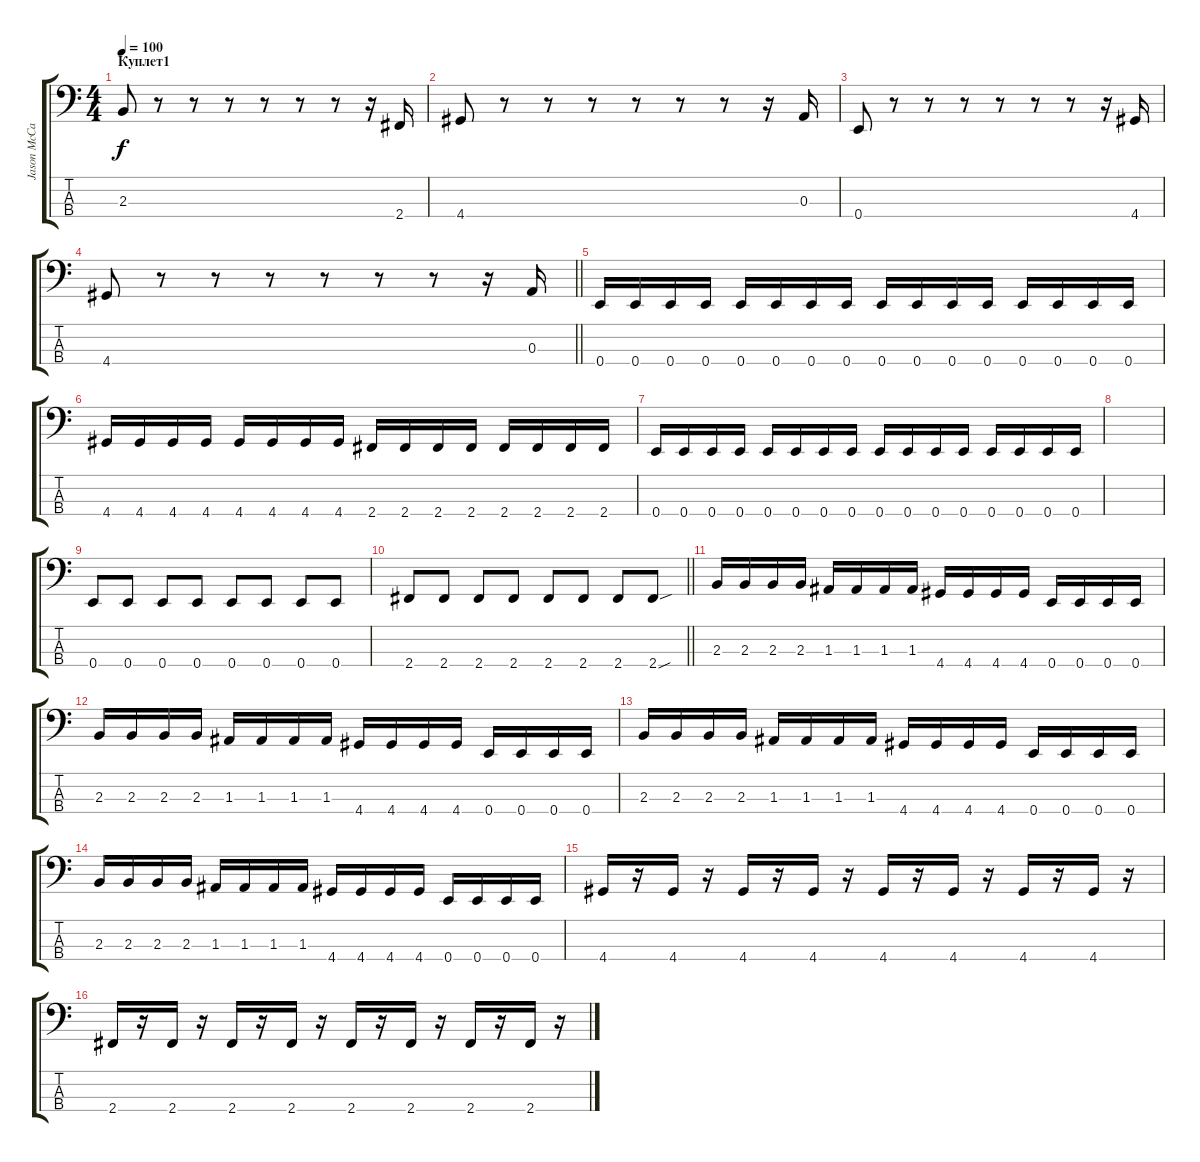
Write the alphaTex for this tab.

\track ("Jason McCaslin" "Jason McCa") {instrument electricbassfinger}
\staff {score tabs}
\tuning (G2 D2 A1 E1) {hide}
\ts (4 4)
\section ("" "Куплет1")
\tempo 100
\clef f4
\ks c
2.3.8{dy f} r.8 r.8 r.8 r.8 r.8 r.8 r.16 2.4.16 |
4.4.8 r.8 r.8 r.8 r.8 r.8 r.8 r.16 0.3.16 |
0.4.8 r.8 r.8 r.8 r.8 r.8 r.8 r.16 4.4.16 |
\barLineRight lightlight
4.4.8 r.8 r.8 r.8 r.8 r.8 r.8 r.16 0.3.16 |
0.4.16 0.4.16 0.4.16 0.4.16 0.4.16 0.4.16 0.4.16 0.4.16 0.4.16 0.4.16 0.4.16 0.4.16 0.4.16 0.4.16 0.4.16 0.4.16 |
4.4.16 4.4.16 4.4.16 4.4.16 4.4.16 4.4.16 4.4.16 4.4.16 2.4.16 2.4.16 2.4.16 2.4.16 2.4.16 2.4.16 2.4.16 2.4.16 |
0.4.16 0.4.16 0.4.16 0.4.16 0.4.16 0.4.16 0.4.16 0.4.16 0.4.16 0.4.16 0.4.16 0.4.16 0.4.16 0.4.16 0.4.16 0.4.16 |
|
0.4.8 0.4.8 0.4.8 0.4.8 0.4.8 0.4.8 0.4.8 0.4.8 |
\barLineRight lightlight
2.4.8 2.4.8 2.4.8 2.4.8 2.4.8 2.4.8 2.4.8 2.4{sou}.8 |
2.3.16 2.3.16 2.3.16 2.3.16 1.3.16 1.3.16 1.3.16 1.3.16 4.4.16 4.4.16 4.4.16 4.4.16 0.4.16 0.4.16 0.4.16 0.4.16 |
2.3.16 2.3.16 2.3.16 2.3.16 1.3.16 1.3.16 1.3.16 1.3.16 4.4.16 4.4.16 4.4.16 4.4.16 0.4.16 0.4.16 0.4.16 0.4.16 |
2.3.16 2.3.16 2.3.16 2.3.16 1.3.16 1.3.16 1.3.16 1.3.16 4.4.16 4.4.16 4.4.16 4.4.16 0.4.16 0.4.16 0.4.16 0.4.16 |
2.3.16 2.3.16 2.3.16 2.3.16 1.3.16 1.3.16 1.3.16 1.3.16 4.4.16 4.4.16 4.4.16 4.4.16 0.4.16 0.4.16 0.4.16 0.4.16 |
4.4.16 r.16 4.4.16 r.16 4.4.16 r.16 4.4.16 r.16 4.4.16 r.16 4.4.16 r.16 4.4.16 r.16 4.4.16 r.16 |
2.4.16 r.16 2.4.16 r.16 2.4.16 r.16 2.4.16 r.16 2.4.16 r.16 2.4.16 r.16 2.4.16 r.16 2.4.16 r.16
